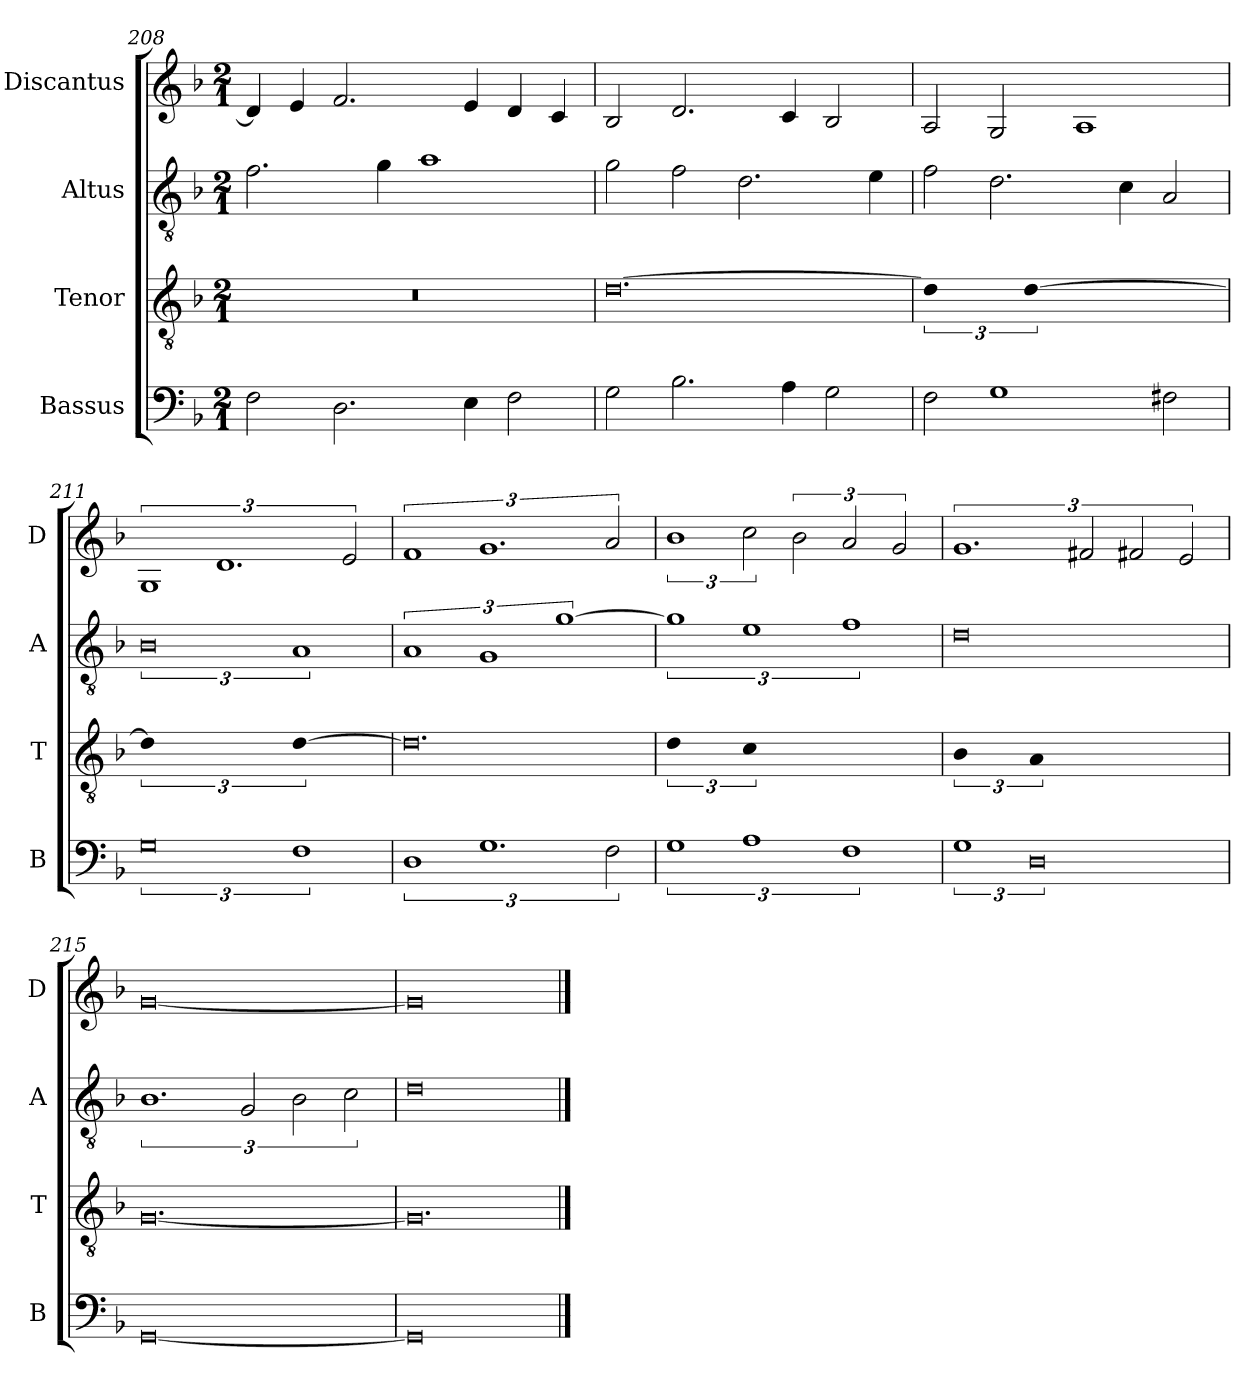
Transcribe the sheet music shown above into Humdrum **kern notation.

**kern	**kern	**kern	**kern
*part4	*part3	*part2	*part1
*staff4	*staff3	*staff2	*staff1
*I"Bassus	*I"Tenor	*I"Altus	*I"Discantus
*I'B	*I'T	*I'A	*I'D
*clefF4	*clefGv2	*clefGv2	*clefG2
*k[b-]	*k[b-]	*k[b-]	*k[b-]
*M2/1	*M2/1	*M2/1	*M2/1
=208	=208	=208	=208
!	!LO:N:vis=0.	!	!
2F\	0r	2.f\	4d/]
.	.	.	4e/
2.D\	.	.	2.f/
.	.	4g\	.
.	.	1a	.
4E\	.	.	4e/
2F\	.	.	4d/
.	.	.	4c/
=209	=209	=209	=209
!	!LO:N:vis=0.	!	!
2G\	[0d	2g\	2B-/
2.B-\	.	2f\	2.d/
.	.	2.d\	.
4A\	.	.	4c/
2G\	.	.	2B-/
.	.	4e\	.
=210	=210	=210	=210
!	!LO:N:vis=1	!	!
2F\	3%2d]	2f\	2A/
1G	.	2.d\	2G/
!	!LO:N:vis=0	!	!
.	[3%4d	.	.
.	.	.	1A
.	.	4c\	.
2F#X\	.	2A/	.
=211	=211	=211	=211
!	!LO:N:vis=0	!	!
3%4G	3%4d]	3%4B-	3%2G
.	.	.	3%2.d
!	!LO:N:vis=1	!	!
3%2F	[3%2d	3%2A	.
.	.	.	3e/
=212	=212	=212	=212
!	!LO:N:vis=0.	!	!
3%2D	0d]	3%2A	3%2f
3%2.G	.	3%2G	3%2.g
.	.	[3%2g	.
3F\	.	.	3a/
=213	=213	=213	=213
!	!LO:N:vis=1	!	!
3%2G	3%2d	3%2g]	3%2b-
!	!LO:N:vis=0	!	!
3%2A	3%4c	3%2e	3cc\
.	.	.	3b-\
3%2F	.	3%2f	3a/
.	.	.	3g/
=214	=214	=214	=214
!	!LO:N:vis=1	!	!
3%2G	3%2B-	0d	3%2.g
!	!LO:N:vis=0	!	!
3%4D	3%4A	.	.
.	.	.	3f#X/
.	.	.	3f#X/
.	.	.	3e/
=215	=215	=215	=215
!	!LO:N:vis=0.	!	!
[0GG	[0G	3%2.B-	[0g
.	.	3G/	.
.	.	3B-\	.
.	.	3c\	.
=216	=216	=216	=216
!	!LO:N:vis=0.	!	!
0GG]	0G]	0d	0g]
==	==	==	==
*-	*-	*-	*-
